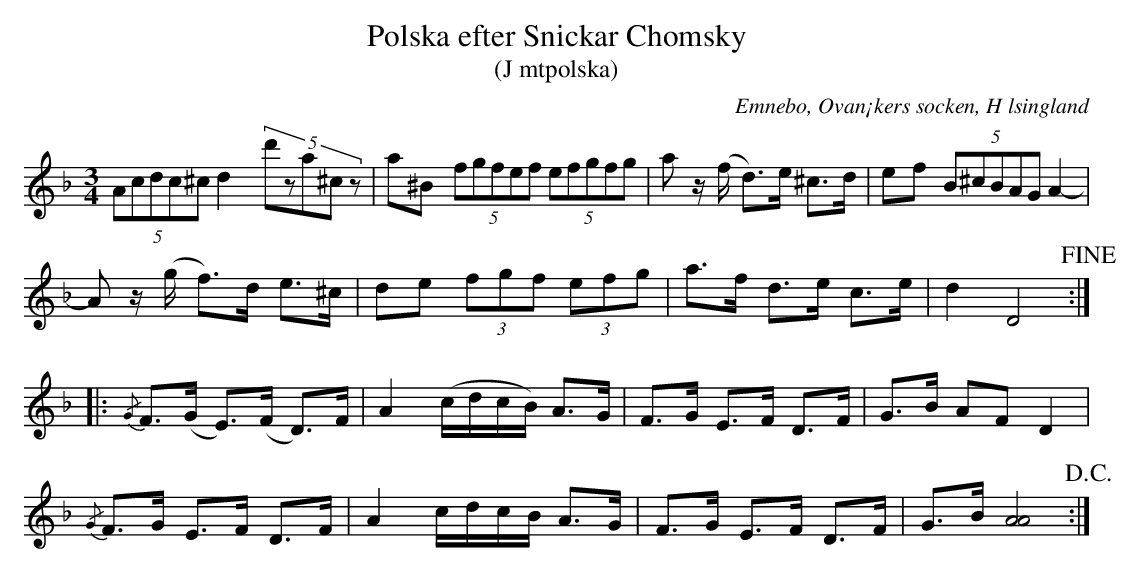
X:1
T: Polska efter Snickar Chomsky
T: (J mtpolska)
O: Emnebo, Ovan¡kers socken, H lsingland
M: 3/4
L: 1/16
K: Dm
(5:2A2c2d2c2^c2 d4 (5:2d'2z2a2^c2z2 |a2^B2 (5:2f2g2f2e2f2 (5:2e2f2g2f2g2 | a2 z(f d2)>e2 ^c2>d2 | e2f2 (5:2B2^c2B2A2G2 A4- |
A2 z(g f2)>d2     e2>^c2 | d2e2 (3f2g2f2 (3e2f2g2 | a2>f2 d2>e2 c2>e2 | d4   D8 !fine! ::
{/G}F2>(G2 E2>)(F2 D2>)F2 | A4 (cdcB) A2>G2 | F2>G2 E2>F2 D2>F2 | G2>B2 A2F2  D4      |
{/G}F2>G2  E2>F2   D2>F2  | A4  cdcB  A2>G2 | F2>G2 E2>F2 D2>F2 | G2>B2 [AA]8 !D.C.! :|
